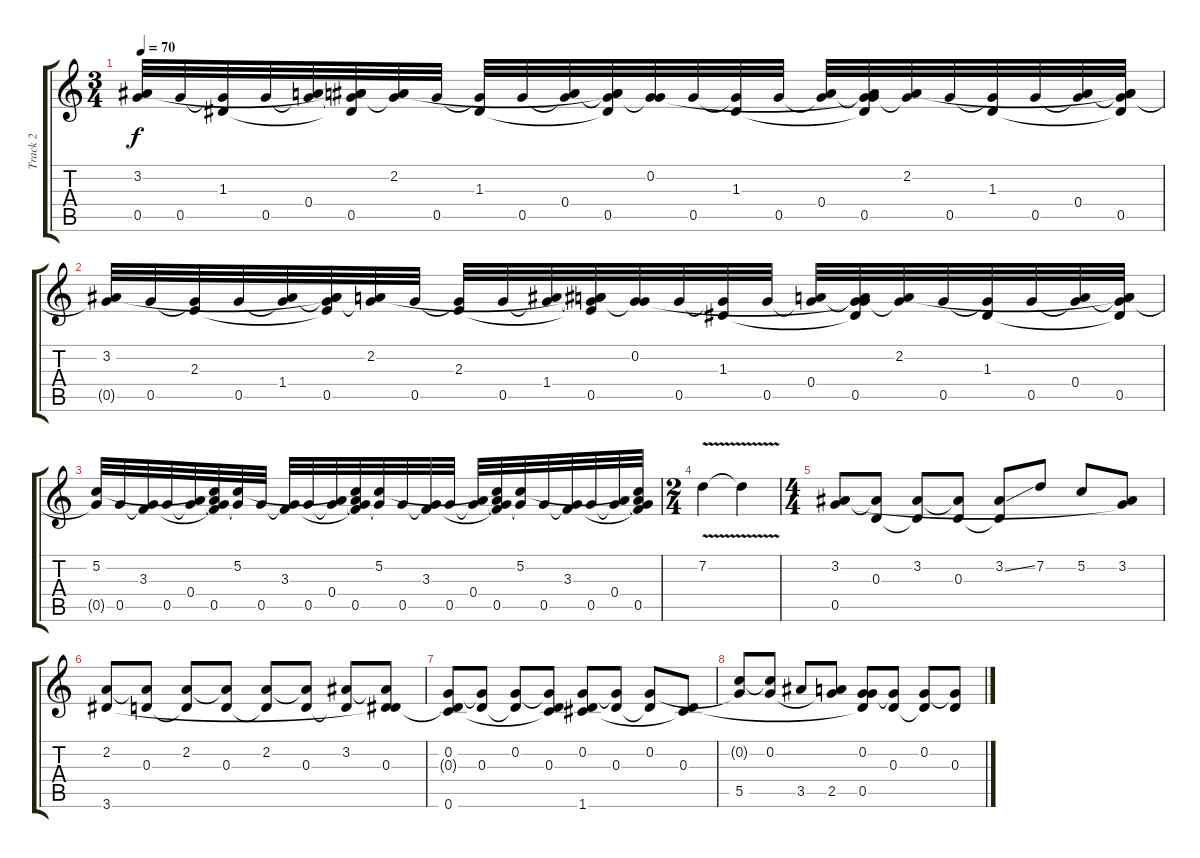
\track ("Track 2" "Track 2") {instrument acousticguitarsteel}
\staff {score tabs}
\tuning (A3 G3 D3 A3 G3 C3) {hide}
\ts (3 4)
\tempo 70
\clef g2
\ks c
(3.2 0.5{t}).32{dy f} 0.5.32 (1.3 0.5{t}).32 0.5.32 (0.4 0.5{t}).32 (3.2{t} 1.3{t} 0.4{t} 0.5).32 (2.2 0.5{t}).32 0.5.32 (1.3 0.5{t}).32 0.5.32 (0.4 0.5{t}).32 (2.2{t} 1.3{t} 0.4{t} 0.5).32 (0.2 0.5{t}).32 0.5.32 (1.3 0.5{t}).32 0.5.32 (0.4 0.5{t}).32 (0.2{t} 1.3{t} 0.4{t} 0.5).32 (2.2 0.5{t}).32 0.5.32 (1.3 0.5{t}).32 0.5.32 (0.4 0.5{t}).32 (2.2{t} 1.3{t} 0.4{t} 0.5).32 |
(3.2 0.5{t}).32 0.5.32 (2.3 0.5{t}).32 0.5.32 (1.4 0.5{t}).32 (3.2{t} 2.3{t} 1.4{t} 0.5).32 (2.2 0.5{t}).32 0.5.32 (2.3 0.5{t}).32 0.5.32 (1.4 0.5{t}).32 (2.2{t} 2.3{t} 1.4{t} 0.5).32 (0.2 0.5{t}).32 0.5.32 (1.3 0.5{t}).32 0.5.32 (0.4 0.5{t}).32 (0.2{t} 1.3{t} 0.4{t} 0.5).32 (2.2 0.5{t}).32 0.5.32 (1.3 0.5{t}).32 0.5.32 (0.4 0.5{t}).32 (2.2{t} 1.3{t} 0.4{t} 0.5).32 |
(5.2 0.5{t}).32 0.5.32 (3.3 0.5{t}).32 0.5.32 (0.4 0.5{t}).32 (5.2{t} 3.3{t} 0.4{t} 0.5).32 (5.2 0.5{t}).32 0.5.32 (3.3 0.5{t}).32 0.5.32 (0.4 0.5{t}).32 (5.2{t} 3.3{t} 0.4{t} 0.5).32 (5.2 0.5{t}).32 0.5.32 (3.3 0.5{t}).32 0.5.32 (0.4 0.5{t}).32 (5.2{t} 3.3{t} 0.4{t} 0.5).32 (5.2 0.5{t}).32 0.5.32 (3.3 0.5{t}).32 0.5.32 (0.4 0.5{t}).32 (5.2{t} 3.3{t} 0.4{t} 0.5).32 |
\ts (2 4)
7.2{v}.4 7.2{t}.4 |
\ts (4 4)
(3.2 0.5).8 (3.2{t} 0.3).8 (3.2 0.3{t}).8 (3.2{t} 0.3).8 (3.2{ss} 0.3{t}).8 7.2.8 5.2.8 (3.2 0.5{t}).8 |
(2.2 3.6).8 (2.2{t} 0.3).8 (2.2 0.3{t}).8 (2.2{t} 0.3).8 (2.2 0.3{t}).8 (2.2{t} 0.3).8 (3.2 0.3{t}).8 (3.2{t} 0.3 3.6{t}).8 |
(0.2 0.3{t} 0.6).8 (0.2{t} 0.3).8 (0.2 0.3{t}).8 (0.2{t} 0.3 0.6{t}).8 (0.2 0.3{t} 1.6).8 (0.2{t} 0.3).8 (0.2 0.3{t}).8 (0.3 1.6{t}).8 |
(0.2{t} 5.5).8 (0.2 5.5{t}).8 3.5.8 (0.2{t} 2.5).8 (0.2 0.3{t} 0.5).8 (0.2{t} 0.3).8 (0.2 0.3{t}).8 (0.2{t} 0.3).8
